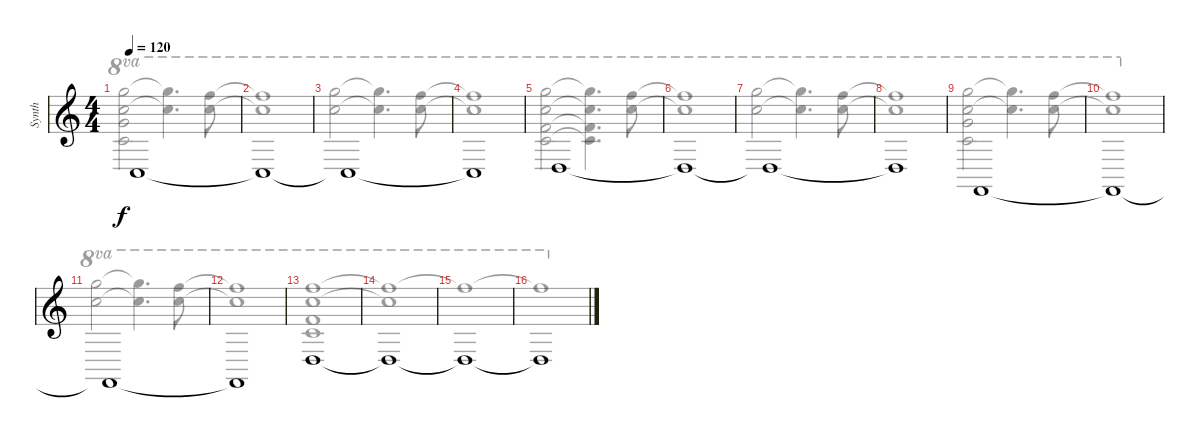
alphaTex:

\track ("Synth" "Synth") {instrument stringensemble2}
\staff {score}
\tuning (E4 C4 G3 C3 G2 C2) {hide}
\voice
\ts (4 4)
\tempo 120
\clef g2
\ks c
5.5.1{dy f} |
5.5{t}.1 |
5.5{t}.1 |
5.5{t}.1 |
7.5.1 |
7.5{t}.1 |
7.5{t}.1 |
7.5{t}.1 |
5.6.1 |
5.6{t}.1 |
5.6{t}.1 |
5.6{t}.1 |
7.5.1 |
7.5{t}.1 |
7.5{t}.1 |
7.5{t}.1
\voice
\clef g2
\ottava regular
\simile none
\ks c
(27.1 24.2 24.3 24.4).2{ot 8va dy f} (27.1{t} 24.2{t}).4{d ot 8va} (25.1 24.2).8{ot 8va} |
(25.1{t} 24.2{t}).1{ot 8va} |
(27.1 24.2).2{ot 8va} (27.1{t} 24.2{t}).4{d ot 8va} (25.1 24.2).8{ot 8va} |
(25.1{t} 24.2{t}).1{ot 8va} |
(27.1 24.2 22.3 24.4).2{ot 8va} (27.1{t} 24.2{t} 22.3{t} 24.4{t}).4{d ot 8va} (25.1 24.2).8{ot 8va} |
(25.1{t} 24.2{t}).1{ot 8va} |
(27.1 24.2).2{ot 8va} (27.1{t} 24.2{t}).4{d ot 8va} (25.1 24.2).8{ot 8va} |
(25.1{t} 24.2{t}).1{ot 8va} |
(27.1 24.2 24.3 24.4).2{ot 8va} (27.1{t} 24.2{t}).4{d ot 8va} (25.1 24.2).8{ot 8va} |
(25.1{t} 24.2{t}).1{ot 8va} |
(27.1 24.2).2{ot 8va} (27.1{t} 24.2{t}).4{d ot 8va} (25.1 24.2).8{ot 8va} |
(25.1{t} 24.2{t}).1{ot 8va} |
(25.1 24.2 22.3 24.4).1{ot 8va} |
(25.1{t} 24.2{t}).1{ot 8va} |
25.1{t}.1{ot 8va} |
25.1{t}.1{ot 8va}
